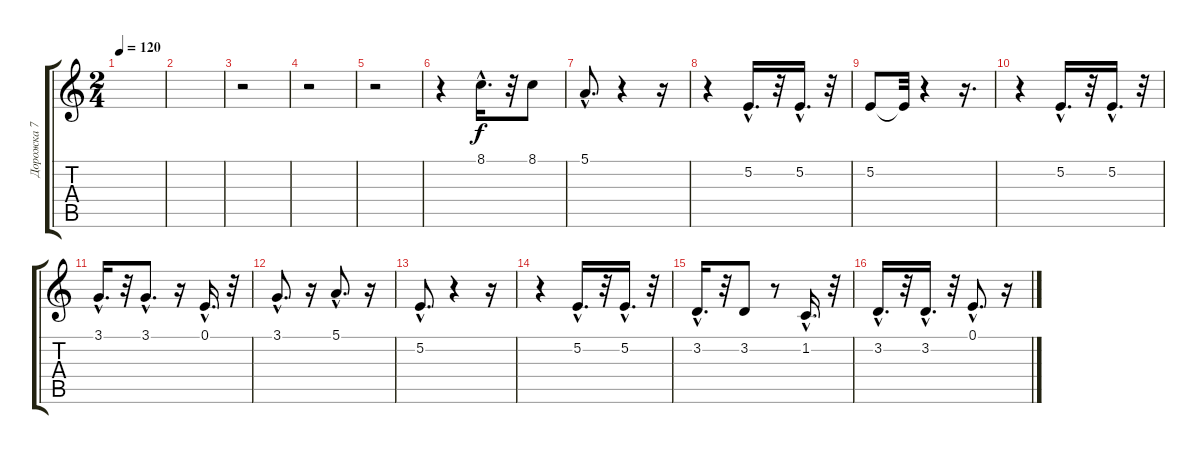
\track ("Дорожка 7" "Дорожка 7") {instrument pad4choir}
\staff {score tabs}
\tuning (E4 B3 G3 D3 A2 D2) {hide}
\ts (2 4)
\tempo 120
\clef g2
\ks c
|
|
r.2 |
r.2 |
r.2 |
r.4 8.1{hac}.16{d} r.32 8.1.8 |
5.1{hac}.8{d} r.4 r.16 |
r.4 5.2{hac}.16{d} r.32 5.2{hac}.16{d} r.32 |
5.2.8 5.2{t}.32 r.4 r.16{d} |
r.4 5.2{hac}.16{d} r.32 5.2{hac}.16{d} r.32 |
3.1{hac}.16{d} r.32 3.1{hac}.8{d} r.16 0.1{hac}.16{d} r.32 |
3.1{hac}.8{d} r.16 5.1{hac}.8{d} r.16 |
5.2{hac}.8{d} r.4 r.16 |
r.4 5.2{hac}.16{d} r.32 5.2{hac}.16{d} r.32 |
3.2{hac}.16{d} r.32 3.2.8 r.8 1.2{hac}.16{d} r.32 |
3.2{hac}.16{d} r.32 3.2{hac}.16{d} r.32 0.1{hac}.8{d} r.16
